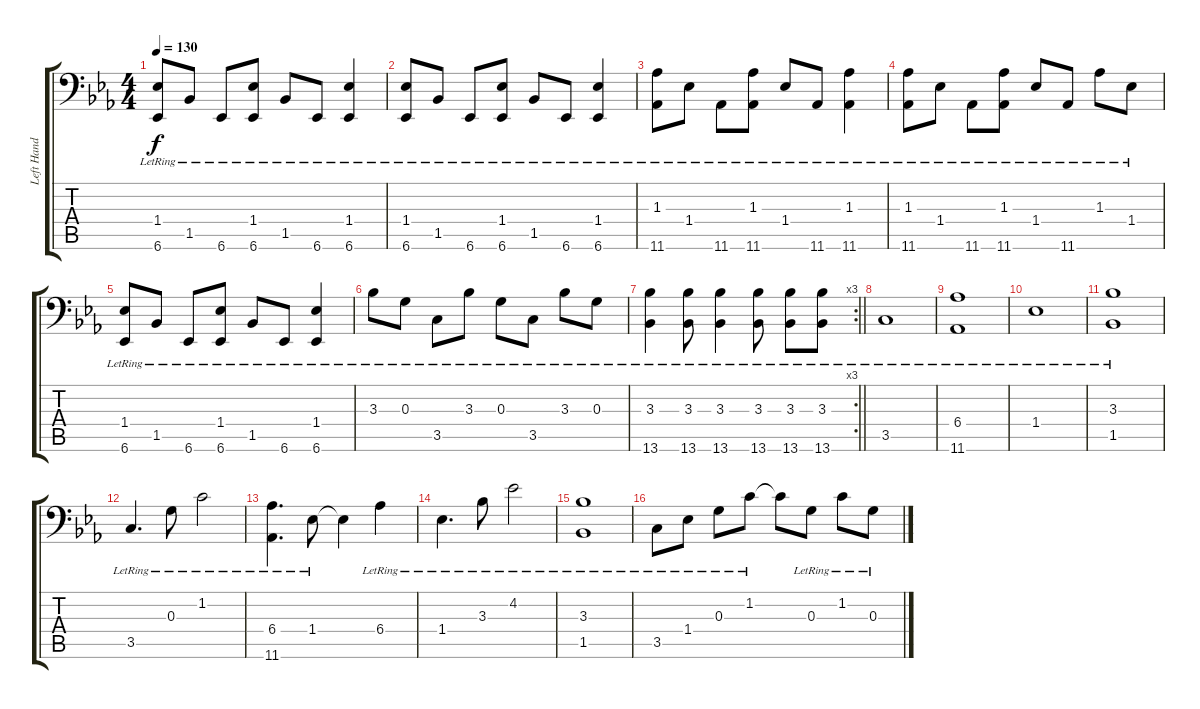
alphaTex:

\track ("Left Hand" "Left Hand") {instrument brightacousticpiano}
\staff {score tabs}
\tuning (E4 B3 G3 D3 A2 A1) {hide}
\ts (4 4)
\tempo 130
\clef f4
\ks cminor
(1.4{lr} 6.6{lr}).8{dy f} 1.5{lr}.8 6.6{lr}.8 (1.4{lr} 6.6{lr}).8 1.5{lr}.8 6.6{lr}.8 (1.4{lr} 6.6{lr}).4 |
(1.4{lr} 6.6{lr}).8 1.5{lr}.8 6.6{lr}.8 (1.4{lr} 6.6{lr}).8 1.5{lr}.8 6.6{lr}.8 (1.4{lr} 6.6{lr}).4 |
(1.3{lr} 11.6{lr}).8 1.4{lr}.8 11.6{lr}.8 (1.3{lr} 11.6{lr}).8 1.4{lr}.8 11.6{lr}.8 (1.3{lr} 11.6{lr}).4 |
(1.3{lr} 11.6{lr}).8 1.4{lr}.8 11.6{lr}.8 (1.3{lr} 11.6{lr}).8 1.4{lr}.8 11.6{lr}.8 1.3{lr}.8 1.4{lr}.8 |
(1.4{lr} 6.6{lr}).8 1.5{lr}.8 6.6{lr}.8 (1.4{lr} 6.6{lr}).8 1.5{lr}.8 6.6{lr}.8 (1.4{lr} 6.6{lr}).4 |
3.3{lr}.8 0.3{lr}.8 3.5{lr}.8 3.3{lr}.8 0.3{lr}.8 3.5{lr}.8 3.3{lr}.8 0.3{lr}.8 |
\rc 3
\barLineRight lightlight
(3.3{lr} 13.6{lr}).4 (3.3{lr} 13.6{lr}).8 (3.3{lr} 13.6{lr}).4 (3.3{lr} 13.6{lr}).8 (3.3{lr} 13.6{lr}).8 (3.3{lr} 13.6{lr}).8 |
\section ("" "")
3.5{lr}.1 |
(6.4{lr} 11.6{lr}).1 |
1.4{lr}.1 |
(3.3{lr} 1.5{lr}).1 |
3.5{lr}.4{d} 0.3{lr}.8 1.2{lr}.2 |
(6.4{lr} 11.6{lr}).4{d} 1.4{lr}.8 1.4{t}.4 6.4{lr}.4 |
1.4{lr}.4{d} 3.3{lr}.8 4.2{lr}.2 |
(3.3{lr} 1.5{lr}).1 |
3.5{lr}.8 1.4{lr}.8 0.3{lr}.8 1.2{lr}.8 1.2{t}.8 0.3{lr}.8 1.2{lr}.8 0.3{lr}.8
